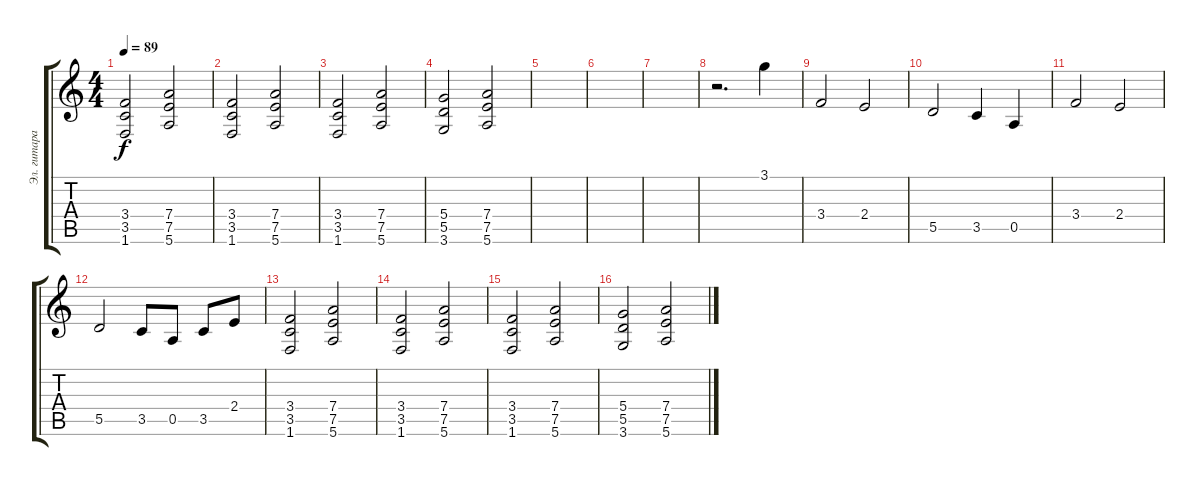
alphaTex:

\track ("Эл. гитара" "Эл. гитара") {instrument distortionguitar}
\staff {score tabs}
\tuning (E4 B3 G3 D3 A2 E2) {hide}
\ts (4 4)
\tempo 89
\clef g2
\ks c
(3.4 3.5 1.6).2{dy f} (7.4 7.5 5.6).2 |
(3.4 3.5 1.6).2 (7.4 7.5 5.6).2 |
(3.4 3.5 1.6).2 (7.4 7.5 5.6).2 |
(5.4 5.5 3.6).2 (7.4 7.5 5.6).2 |
|
|
|
r.2{d} 3.1.4 |
3.4.2 2.4.2 |
5.5.2 3.5.4 0.5.4 |
3.4.2 2.4.2 |
5.5.2 3.5.8 0.5.8 3.5.8 2.4.8 |
(3.4 3.5 1.6).2 (7.4 7.5 5.6).2 |
(3.4 3.5 1.6).2 (7.4 7.5 5.6).2 |
(3.4 3.5 1.6).2 (7.4 7.5 5.6).2 |
(5.4 5.5 3.6).2 (7.4 7.5 5.6).2
